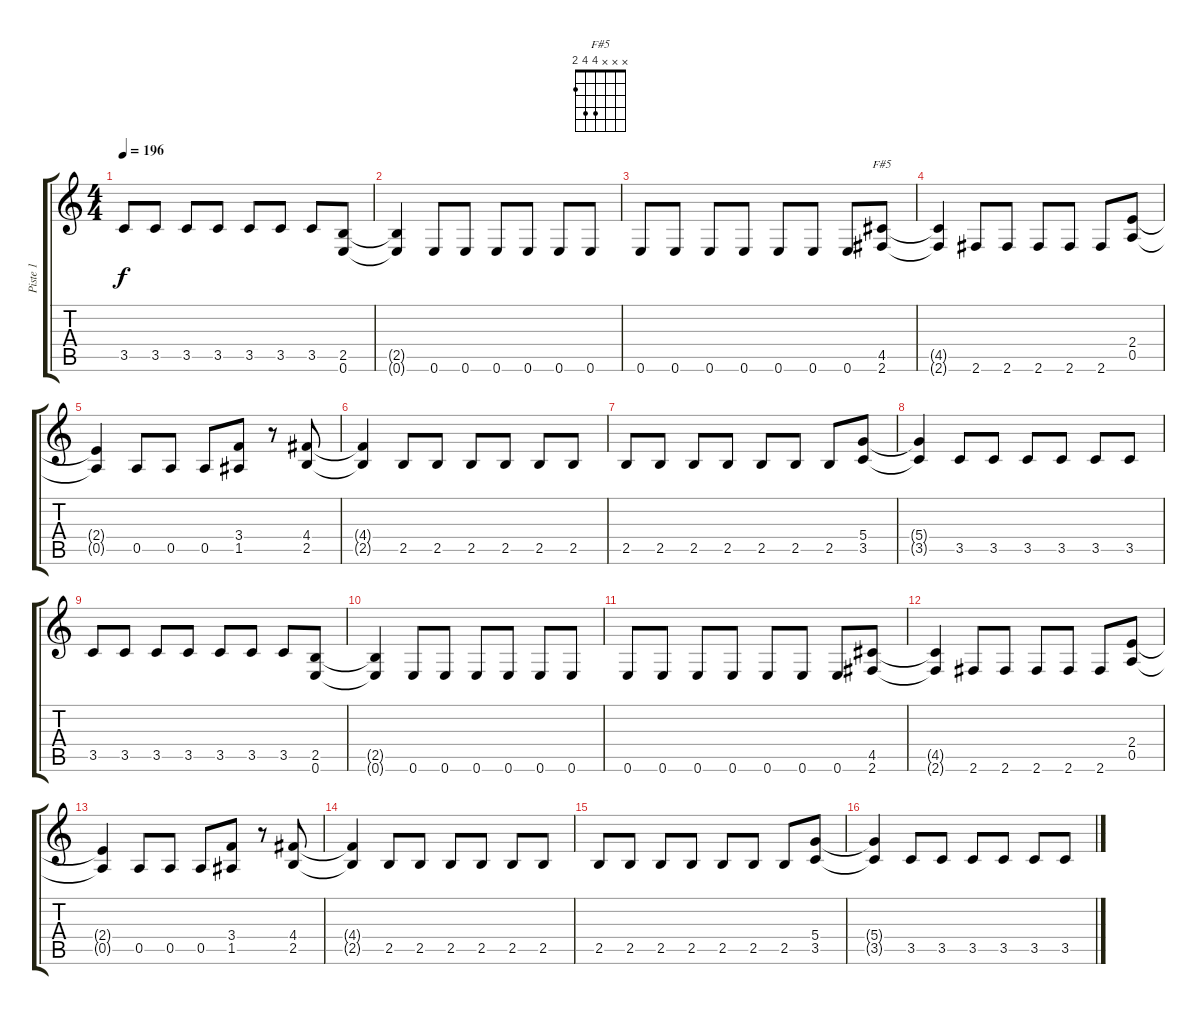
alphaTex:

\track ("Piste 1" "Piste 1") {instrument distortionguitar}
\staff {score tabs}
\tuning (E4 B3 G3 D3 A2 E2) {hide}
\chord ("F#5" x x x 4 4 2)
\ts (4 4)
\tempo 196
\clef g2
\ks c
3.5.8{dy f} 3.5.8 3.5.8 3.5.8 3.5.8 3.5.8 3.5.8 (2.5 0.6).8 |
(2.5{t} 0.6{t}).4 0.6.8 0.6.8 0.6.8 0.6.8 0.6.8 0.6.8 |
0.6.8 0.6.8 0.6.8 0.6.8 0.6.8 0.6.8 0.6.8 (4.5 2.6).8{ch "F#5"} |
(4.5{t} 2.6{t}).4 2.6.8 2.6.8 2.6.8 2.6.8 2.6.8 (2.4 0.5).8 |
(2.4{t} 0.5{t}).4 0.5.8 0.5.8 0.5.8 (3.4 1.5).8 r.8 (4.4 2.5).8 |
(4.4{t} 2.5{t}).4 2.5.8 2.5.8 2.5.8 2.5.8 2.5.8 2.5.8 |
2.5.8 2.5.8 2.5.8 2.5.8 2.5.8 2.5.8 2.5.8 (5.4 3.5).8 |
(5.4{t} 3.5{t}).4 3.5.8 3.5.8 3.5.8 3.5.8 3.5.8 3.5.8 |
3.5.8 3.5.8 3.5.8 3.5.8 3.5.8 3.5.8 3.5.8 (2.5 0.6).8 |
(2.5{t} 0.6{t}).4 0.6.8 0.6.8 0.6.8 0.6.8 0.6.8 0.6.8 |
0.6.8 0.6.8 0.6.8 0.6.8 0.6.8 0.6.8 0.6.8 (4.5 2.6).8 |
(4.5{t} 2.6{t}).4 2.6.8 2.6.8 2.6.8 2.6.8 2.6.8 (2.4 0.5).8 |
(2.4{t} 0.5{t}).4 0.5.8 0.5.8 0.5.8 (3.4 1.5).8 r.8 (4.4 2.5).8 |
(4.4{t} 2.5{t}).4 2.5.8 2.5.8 2.5.8 2.5.8 2.5.8 2.5.8 |
2.5.8 2.5.8 2.5.8 2.5.8 2.5.8 2.5.8 2.5.8 (5.4 3.5).8 |
(5.4{t} 3.5{t}).4 3.5.8 3.5.8 3.5.8 3.5.8 3.5.8 3.5.8
